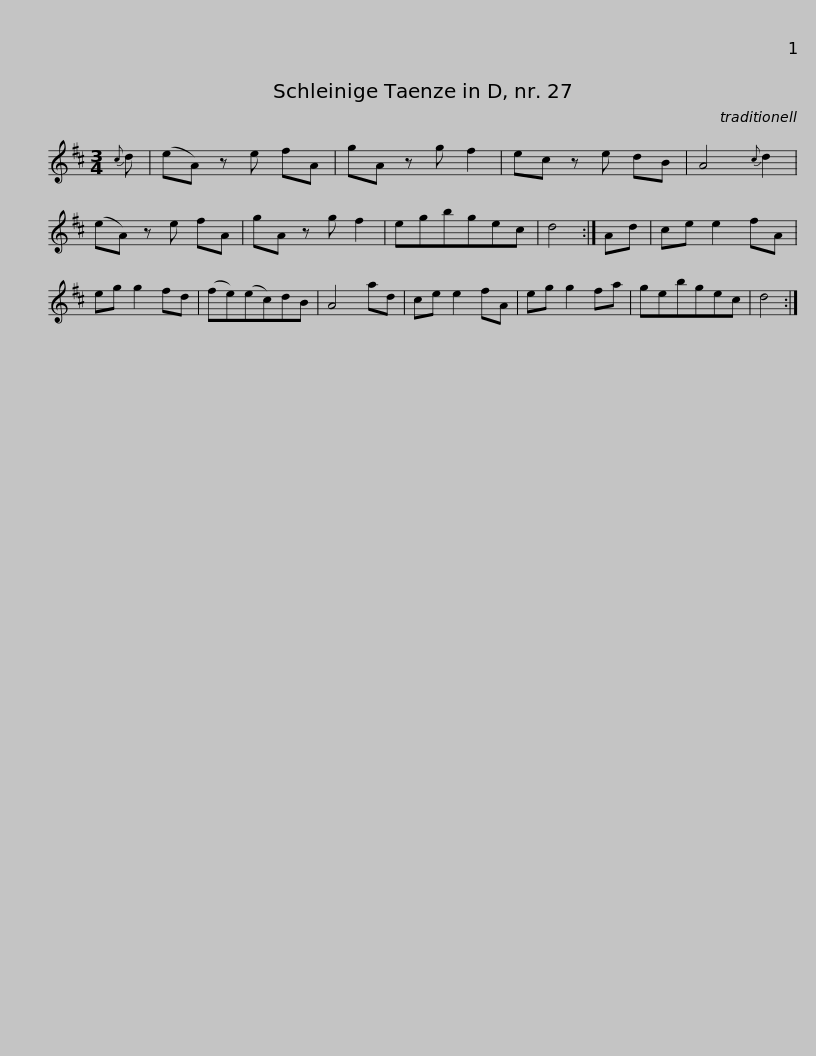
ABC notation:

X:1
L:1/8
M:3/4
I:linebreak $
K:D
V:1 treble
V:1
{c} d | (eA) z e fA | gA z g f2 | ec z e dB | A4{c} d2 | %5
 (eA) z e fA | gA z g f2 | egbgec | d4 :|$ Ad | %10
 ce e2 fA | eg g2 fd | (fe)(ec)dB | A4 ad | ce e2 fA | %15
 eg g2 fa | gebgec | d4 :| %18
